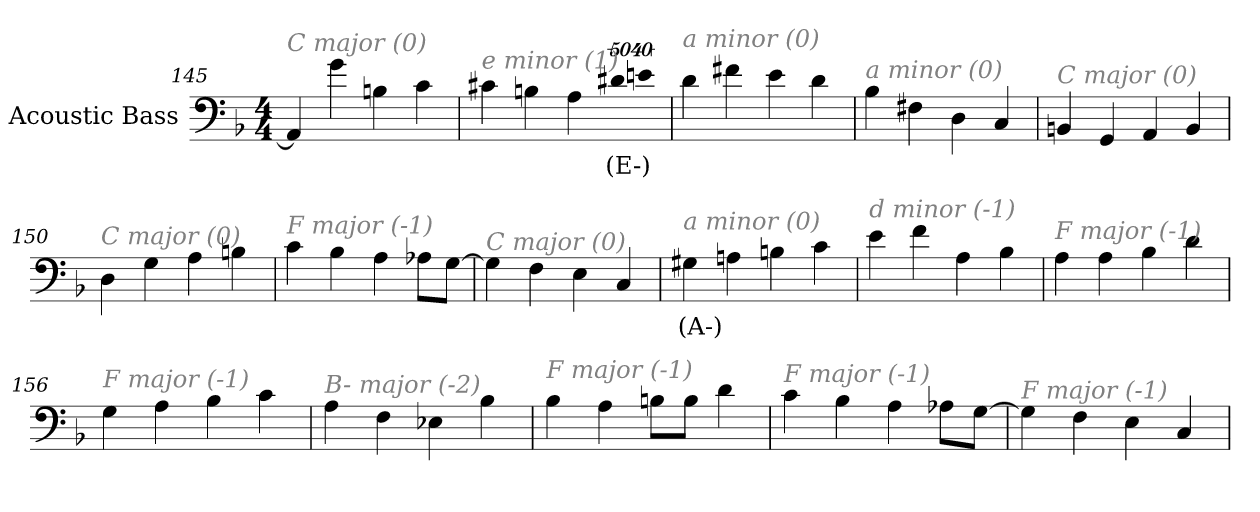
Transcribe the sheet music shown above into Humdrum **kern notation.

**kern	**text
*part1	*part1
*staff1	*staff1
*I"Acoustic Bass	*
*clefF4	*
*ITrd7c12	*
*k[b-]	*
*F:	*
*M4/4	*
=145	=145
!LO:TX:i:color=#808080:t=C major (0)	!
4AAA]	.
4G	.
4BBn	.
4C	.
=146	=146
!LO:TX:i:color=#808080:t=e minor (1)	!
4C#X	.
4BBn	.
4AA	.
!LO:N:vis=8	!
40320%3347D#Xi	(E-)
!LO:N:vis=4	!
20160%3347En	.
=147	=147
!LO:TX:i:color=#808080:t=a minor (0)	!
4D	.
4F#X	.
4E	.
4D	.
=148	=148
!LO:TX:i:color=#808080:t=a minor (0)	!
4BB-	.
4FF#X	.
4DD	.
4CC	.
=149	=149
!LO:TX:i:color=#808080:t=C major (0)	!
4BBBn	.
4GGG	.
4AAA	.
4BBB	.
=150	=150
!LO:TX:i:color=#808080:t=C major (0)	!
4DD	.
4GG	.
4AA	.
4BBn	.
=151	=151
!LO:TX:i:color=#808080:t=F major (-1)	!
4C	.
4BB-	.
4AA	.
8AA-XL	.
[8GGJ	.
=152	=152
!LO:TX:i:color=#808080:t=C major (0)	!
4GG]	.
4FF	.
4EE	.
4CC	.
=153	=153
!LO:TX:i:color=#808080:t=a minor (0)	!
4GG#Xi	(A-)
4AAn	.
4BBn	.
4C	.
=154	=154
!LO:TX:i:color=#808080:t=d minor (-1)	!
4E	.
4F	.
4AA	.
4BB-	.
=155	=155
!LO:TX:i:color=#808080:t=F major (-1)	!
4AA	.
4AA	.
4BB-	.
4D	.
=156	=156
!LO:TX:i:color=#808080:t=F major (-1)	!
4GG	.
4AA	.
4BB-	.
4C	.
=157	=157
!LO:TX:i:color=#808080:t=B- major (-2)	!
4AA	.
4FF	.
4EE-X	.
4BB-	.
=158	=158
!LO:TX:i:color=#808080:t=F major (-1)	!
4BB-	.
4AA	.
8BBnL	.
8BBJ	.
4D	.
=159	=159
!LO:TX:i:color=#808080:t=F major (-1)	!
4C	.
4BB-	.
4AA	.
8AA-XL	.
[8GGJ	.
=160	=160
!LO:TX:i:color=#808080:t=F major (-1)	!
4GG]	.
4FF	.
4EE	.
4CC	.
=	=
*-	*-
